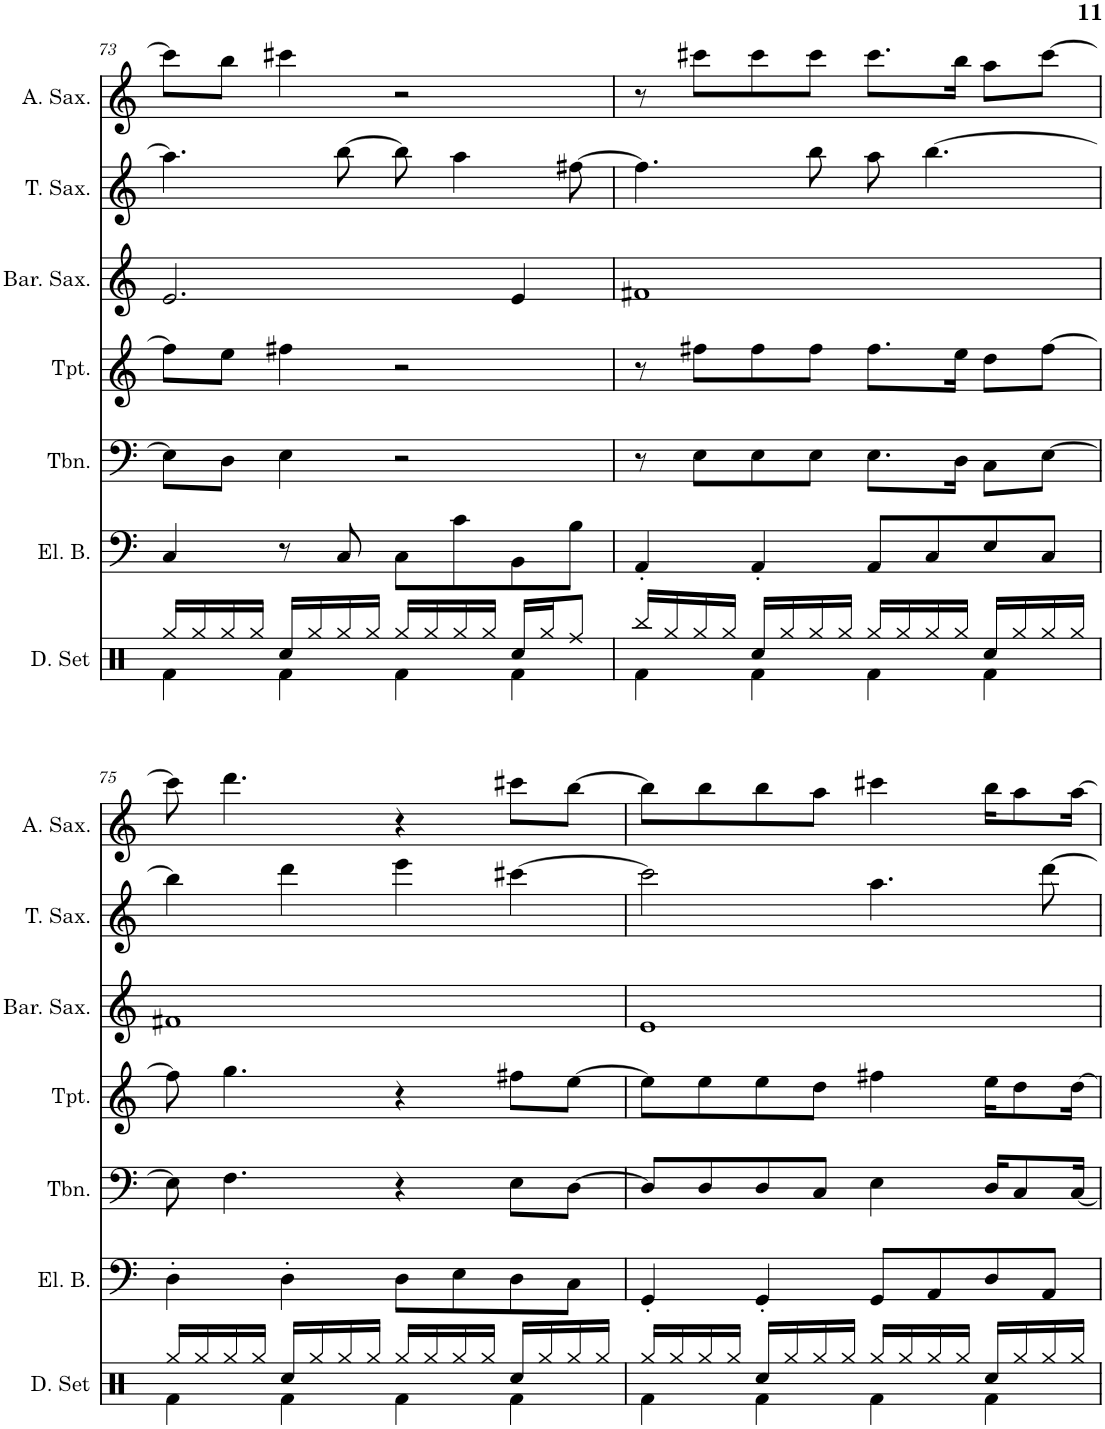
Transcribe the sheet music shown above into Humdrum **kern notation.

**kern	**kern	**kern	**kern	**kern	**kern	**kern
*part7	*part6	*part5	*part4	*part3	*part2	*part1
*staff7	*staff6	*staff5	*staff4	*staff3	*staff2	*staff1
*I"Drumset, Drumset	*I"5-str. Electric Bass, Electric Bass	*I"Trombone, Trombone	*I"Trumpet, Bb Trumpet	*I"Baritone Saxophone, Baritone Saxophone	*I"Tenor Saxophone, Tenor Saxophone	*I"Alto Saxophone, Alto Saxophone
*I'D. Set	*I'El. B.	*I'Tbn.	*I'Tpt.	*I'Bar. Sax.	*I'T. Sax.	*I'A. Sax.
!!LO:PB:g=z
*clefX	*clefF4	*clefF4	*clefG2	*clefG2	*clefG2	*clefG2
*	*Trd7c12	*	*Trd1c2	*Trd12c21	*Trd8c14	*Trd5c9
*k[]	*k[]	*k[]	*k[]	*k[]	*k[]	*k[]
*M4/4	*M4/4	*M4/4	*M4/4	*M4/4	*M4/4	*M4/4
=73	=73	=73	=73	=73	=73	=73
*^	*	*	*	*	*	*
16Rgg/LL	4Rf\	4C/	8E\L]	8ff#\L]	2.e/	4.aa\]	8ccc#\L]
16Rgg/	.	.	.	.	.	.	.
16Rgg/	.	.	8D\J	8ee\J	.	.	8bb\J
16Rgg/JJ	.	.	.	.	.	.	.
16Rcc/LL	4Rf\	8r	4E\	4ff#X\	.	.	4ccc#X\
16Rgg/	.	.	.	.	.	.	.
16Rgg/	.	8C/	.	.	.	[8bb\	.
16Rgg/JJ	.	.	.	.	.	.	.
16Rgg/LL	4Rf\	8C\L	2r	2r	.	8bb\]	2r
16Rgg/	.	.	.	.	.	.	.
16Rgg/	.	8c\	.	.	.	4aa\	.
16Rgg/JJ	.	.	.	.	.	.	.
16Rcc/LL	4Rf\	8BB\	.	.	4e/	.	.
16Rgg/J	.	.	.	.	.	.	.
8Rff/J	.	8B\J	.	.	.	[8ff#X\	.
=74	=74	=74	=74	=74	=74	=74	=74
16Rbb/LL	4Rf\	4AA'/	8r	8r	1f#X	4.ff#\]	8r
16Rgg/	.	.	.	.	.	.	.
16Rgg/	.	.	8E\L	8ff#X\L	.	.	8ccc#X\L
16Rgg/JJ	.	.	.	.	.	.	.
16Rcc/LL	4Rf\	4AA'/	8E\	8ff#\	.	.	8ccc#\
16Rgg/	.	.	.	.	.	.	.
16Rgg/	.	.	8E\J	8ff#\J	.	8bb\	8ccc#\J
16Rgg/JJ	.	.	.	.	.	.	.
16Rgg/LL	4Rf\	8AA/L	8.E\L	8.ff#\L	.	8aa\	8.ccc#\L
16Rgg/	.	.	.	.	.	.	.
16Rgg/	.	8C/	.	.	.	[4.bb\	.
16Rgg/JJ	.	.	16D\Jk	16ee\Jk	.	.	16bb\Jk
16Rcc/LL	4Rf\	8E/	8C\L	8dd\L	.	.	8aa\L
16Rgg/	.	.	.	.	.	.	.
16Rgg/	.	8C/J	[8E\J	[8ff#\J	.	.	[8ccc#\J
16Rgg/JJ	.	.	.	.	.	.	.
!!LO:LB:g=z
=75	=75	=75	=75	=75	=75	=75	=75
16Rgg/LL	4Rf\	4D'\	8E\]	8ff#\]	1f#X	4bb\]	8ccc#\]
16Rgg/	.	.	.	.	.	.	.
16Rgg/	.	.	4.F\	4.gg\	.	.	4.ddd\
16Rgg/JJ	.	.	.	.	.	.	.
16Rcc/LL	4Rf\	4D'\	.	.	.	4ddd\	.
16Rgg/	.	.	.	.	.	.	.
16Rgg/	.	.	.	.	.	.	.
16Rgg/JJ	.	.	.	.	.	.	.
16Rgg/LL	4Rf\	8D\L	4r	4r	.	4eee\	4r
16Rgg/	.	.	.	.	.	.	.
16Rgg/	.	8E\	.	.	.	.	.
16Rgg/JJ	.	.	.	.	.	.	.
16Rcc/LL	4Rf\	8D\	8E\L	8ff#X\L	.	[4ccc#X\	8ccc#X\L
16Rgg/	.	.	.	.	.	.	.
16Rgg/	.	8C\J	[8D\J	[8ee\J	.	.	[8bb\J
16Rgg/JJ	.	.	.	.	.	.	.
=76	=76	=76	=76	=76	=76	=76	=76
16Rgg/LL	4Rf\	4GG'/	8D/L]	8ee\L]	1e	2ccc#\]	8bb\L]
16Rgg/	.	.	.	.	.	.	.
16Rgg/	.	.	8D/	8ee\	.	.	8bb\
16Rgg/JJ	.	.	.	.	.	.	.
16Rcc/LL	4Rf\	4GG'/	8D/	8ee\	.	.	8bb\
16Rgg/	.	.	.	.	.	.	.
16Rgg/	.	.	8C/J	8dd\J	.	.	8aa\J
16Rgg/JJ	.	.	.	.	.	.	.
16Rgg/LL	4Rf\	8GG/L	4E\	4ff#X\	.	4.aa\	4ccc#X\
16Rgg/	.	.	.	.	.	.	.
16Rgg/	.	8AA/	.	.	.	.	.
16Rgg/JJ	.	.	.	.	.	.	.
16Rcc/LL	4Rf\	8D/	16D/KL	16ee\KL	.	.	16bb\KL
16Rgg/	.	.	8C/	8dd\	.	.	8aa\
16Rgg/	.	8AA/J	.	.	.	[8ddd\	.
16Rgg/JJ	.	.	[16C/Jk	[16dd\Jk	.	.	[16aa\Jk
*v	*v	*	*	*	*	*	*
=	=	=	=	=	=	=
*-	*-	*-	*-	*-	*-	*-
